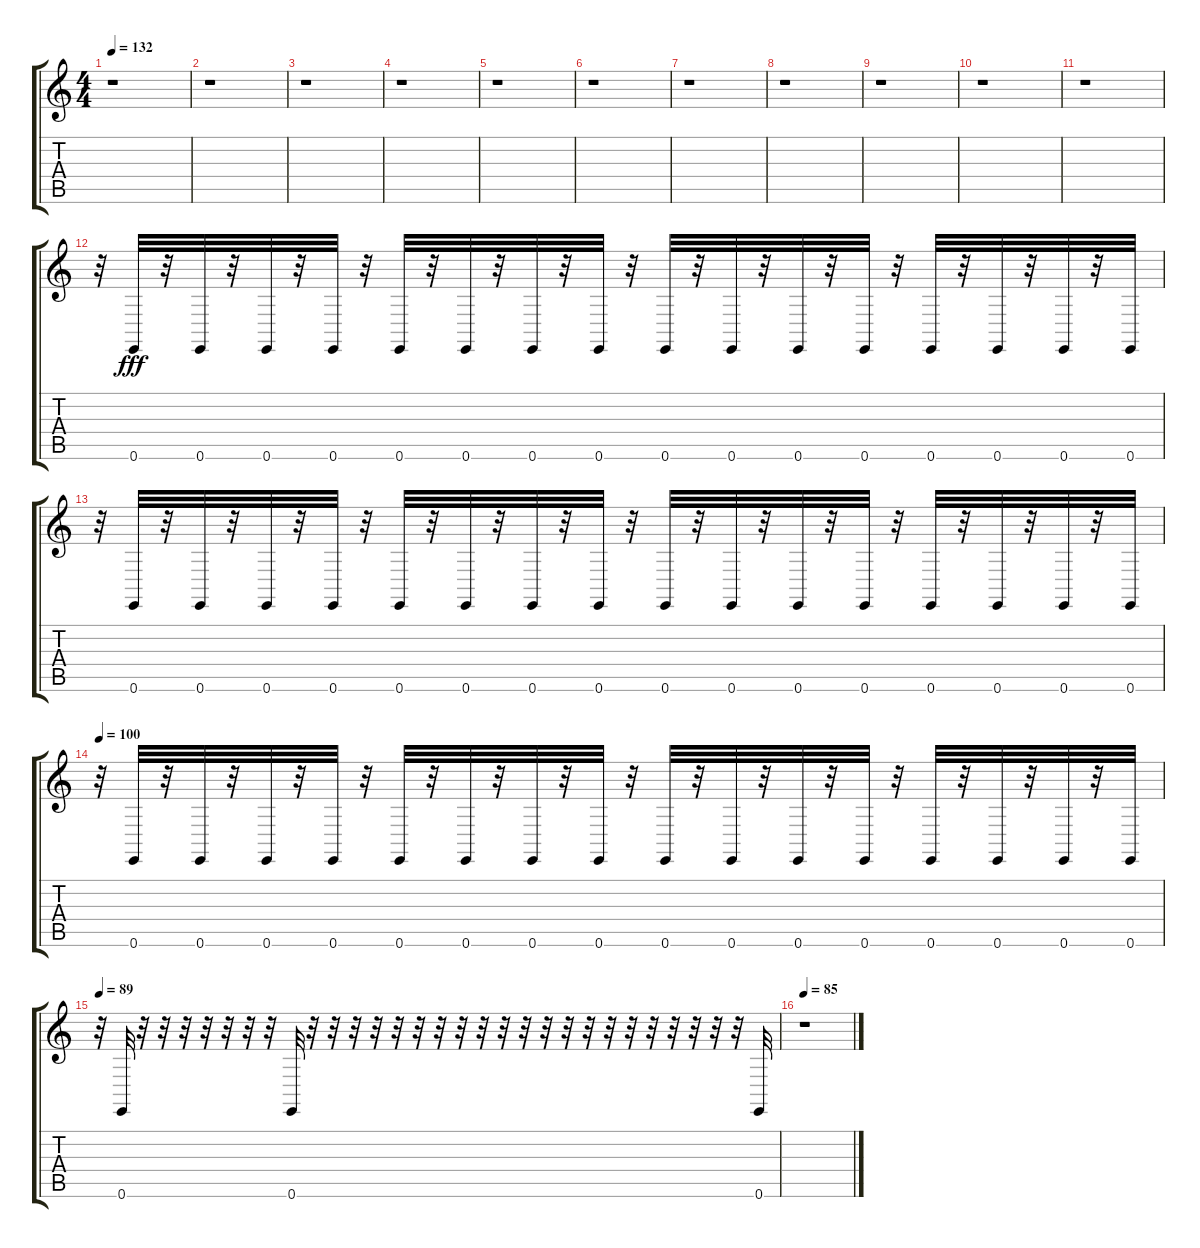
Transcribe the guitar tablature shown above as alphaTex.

\track "" {instrument synthdrum}
\staff {score tabs}
\tuning (E4 B3 G3 D3 A2 E2) {hide}
\ts (4 4)
\tempo 132
\clef g2
\ks c
r.1{dy ppp} |
r.1 |
r.1 |
r.1 |
r.1 |
r.1 |
r.1 |
r.1 |
r.1 |
r.1 |
r.1 |
r.32 0.6.32{dy fff balance 13} r.32 0.6.32{balance 9} r.32 0.6.32{balance 6 instrument melodictom} r.32 0.6.32{balance 2} r.32 0.6.32{balance 2} r.32 0.6.32{balance 6} r.32 0.6.32{balance 10} r.32 0.6.32{balance 14} r.32 0.6.32{balance 14} r.32 0.6.32{balance 10} r.32 0.6.32{balance 6} r.32 0.6.32{balance 1} r.32 0.6.32{balance 3} r.32 0.6.32{balance 6} r.32 0.6.32{balance 10} r.32 0.6.32{balance 14} |
r.32 0.6.32{balance 13} r.32 0.6.32{balance 9} r.32 0.6.32{balance 6 instrument melodictom} r.32 0.6.32{balance 2} r.32 0.6.32{balance 2} r.32 0.6.32{balance 6} r.32 0.6.32{balance 10} r.32 0.6.32{balance 14} r.32 0.6.32{balance 14} r.32 0.6.32{balance 10} r.32 0.6.32{balance 6} r.32 0.6.32{balance 1} r.32 0.6.32{balance 3} r.32 0.6.32{balance 6} r.32 0.6.32{balance 10} r.32 0.6.32{balance 14} |
\tempo 100
r.32 0.6.32{balance 13} r.32 0.6.32{balance 9} r.32 0.6.32{balance 6 instrument melodictom} r.32 0.6.32{balance 2} r.32 0.6.32{balance 2} r.32 0.6.32{balance 6} r.32 0.6.32{balance 10} r.32 0.6.32{balance 14} r.32 0.6.32{balance 14} r.32 0.6.32{balance 10} r.32 0.6.32{balance 6} r.32 0.6.32{balance 1} r.32 0.6.32{balance 3} r.32 0.6.32{balance 6} r.32 0.6.32{balance 10} r.32 0.6.32{balance 14} |
\tempo 89
r.32 0.6.32{balance 13} r.32 r.32{balance 9} r.32 r.32{balance 6 instrument melodictom} r.32 r.32{balance 2} r.32 0.6.32{balance 2} r.32 r.32{balance 6} r.32 r.32{balance 10} r.32 r.32{balance 14} r.32 r.32{balance 14} r.32 r.32{balance 10} r.32 r.32{balance 6} r.32 r.32{balance 1} r.32 r.32{balance 3} r.32 r.32{balance 6} r.32 r.32{balance 10} r.32 0.6.32{balance 14} |
\tempo 85
r.1
